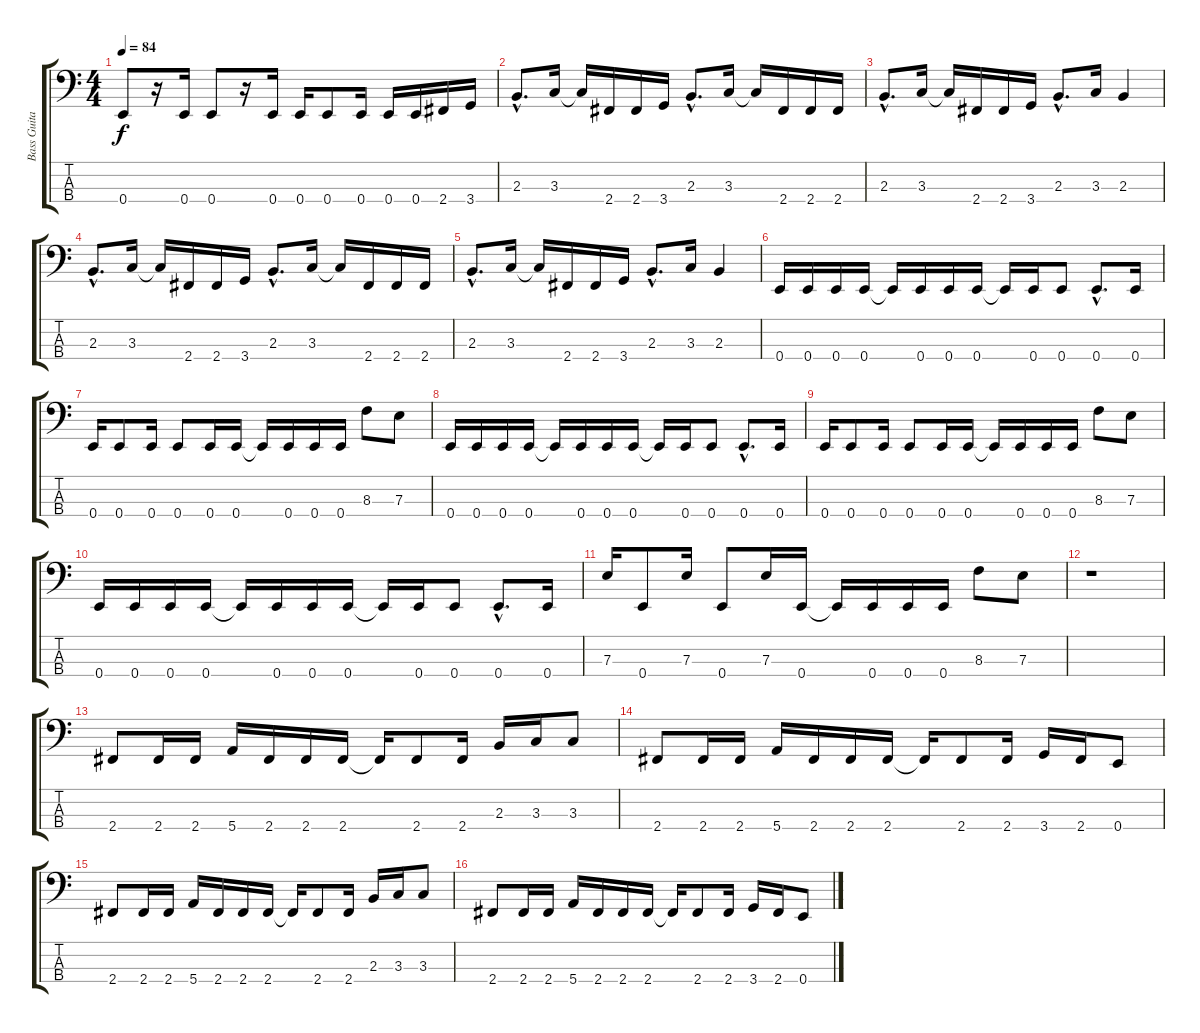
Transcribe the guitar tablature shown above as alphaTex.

\track ("Bass Guitar" "Bass Guita") {instrument electricbasspick}
\staff {score tabs}
\tuning (G2 D2 A1 E1) {hide}
\ts (4 4)
\tempo 84
\clef f4
\ks c
0.4.8{dy f} r.16 0.4.16 0.4.8 r.16 0.4.16 0.4.16 0.4.8 0.4.16 0.4.16 0.4.16 2.4.16 3.4.16 |
2.3{hac}.8{d} 3.3.16 3.3{t}.16 2.4.16 2.4.16 3.4.16 2.3{hac}.8{d} 3.3.16 3.3{t}.16 2.4.16 2.4.16 2.4.16 |
2.3{hac}.8{d} 3.3.16 3.3{t}.16 2.4.16 2.4.16 3.4.16 2.3{hac}.8{d} 3.3.16 2.3.4 |
2.3{hac}.8{d} 3.3.16 3.3{t}.16 2.4.16 2.4.16 3.4.16 2.3{hac}.8{d} 3.3.16 3.3{t}.16 2.4.16 2.4.16 2.4.16 |
2.3{hac}.8{d} 3.3.16 3.3{t}.16 2.4.16 2.4.16 3.4.16 2.3{hac}.8{d} 3.3.16 2.3.4 |
0.4.16 0.4.16 0.4.16 0.4.16 0.4{t}.16 0.4.16 0.4.16 0.4.16 0.4{t}.16 0.4.16 0.4.8 0.4{hac}.8{d} 0.4.16 |
0.4.16 0.4.8 0.4.16 0.4.8 0.4.16 0.4.16 0.4{t}.16 0.4.16 0.4.16 0.4.16 8.3.8 7.3.8 |
0.4.16 0.4.16 0.4.16 0.4.16 0.4{t}.16 0.4.16 0.4.16 0.4.16 0.4{t}.16 0.4.16 0.4.8 0.4{hac}.8{d} 0.4.16 |
0.4.16 0.4.8 0.4.16 0.4.8 0.4.16 0.4.16 0.4{t}.16 0.4.16 0.4.16 0.4.16 8.3.8 7.3.8 |
0.4.16 0.4.16 0.4.16 0.4.16 0.4{t}.16 0.4.16 0.4.16 0.4.16 0.4{t}.16 0.4.16 0.4.8 0.4{hac}.8{d} 0.4.16 |
7.3.16 0.4.8 7.3.16 0.4.8 7.3.16 0.4.16 0.4{t}.16 0.4.16 0.4.16 0.4.16 8.3.8 7.3.8 |
r.1 |
2.4.8 2.4.16 2.4.16 5.4.16 2.4.16 2.4.16 2.4.16 2.4{t}.16 2.4.8 2.4.16 2.3.16 3.3.16 3.3.8 |
2.4.8 2.4.16 2.4.16 5.4.16 2.4.16 2.4.16 2.4.16 2.4{t}.16 2.4.8 2.4.16 3.4.16 2.4.16 0.4.8 |
2.4.8 2.4.16 2.4.16 5.4.16 2.4.16 2.4.16 2.4.16 2.4{t}.16 2.4.8 2.4.16 2.3.16 3.3.16 3.3.8 |
2.4.8 2.4.16 2.4.16 5.4.16 2.4.16 2.4.16 2.4.16 2.4{t}.16 2.4.8 2.4.16 3.4.16 2.4.16 0.4.8
